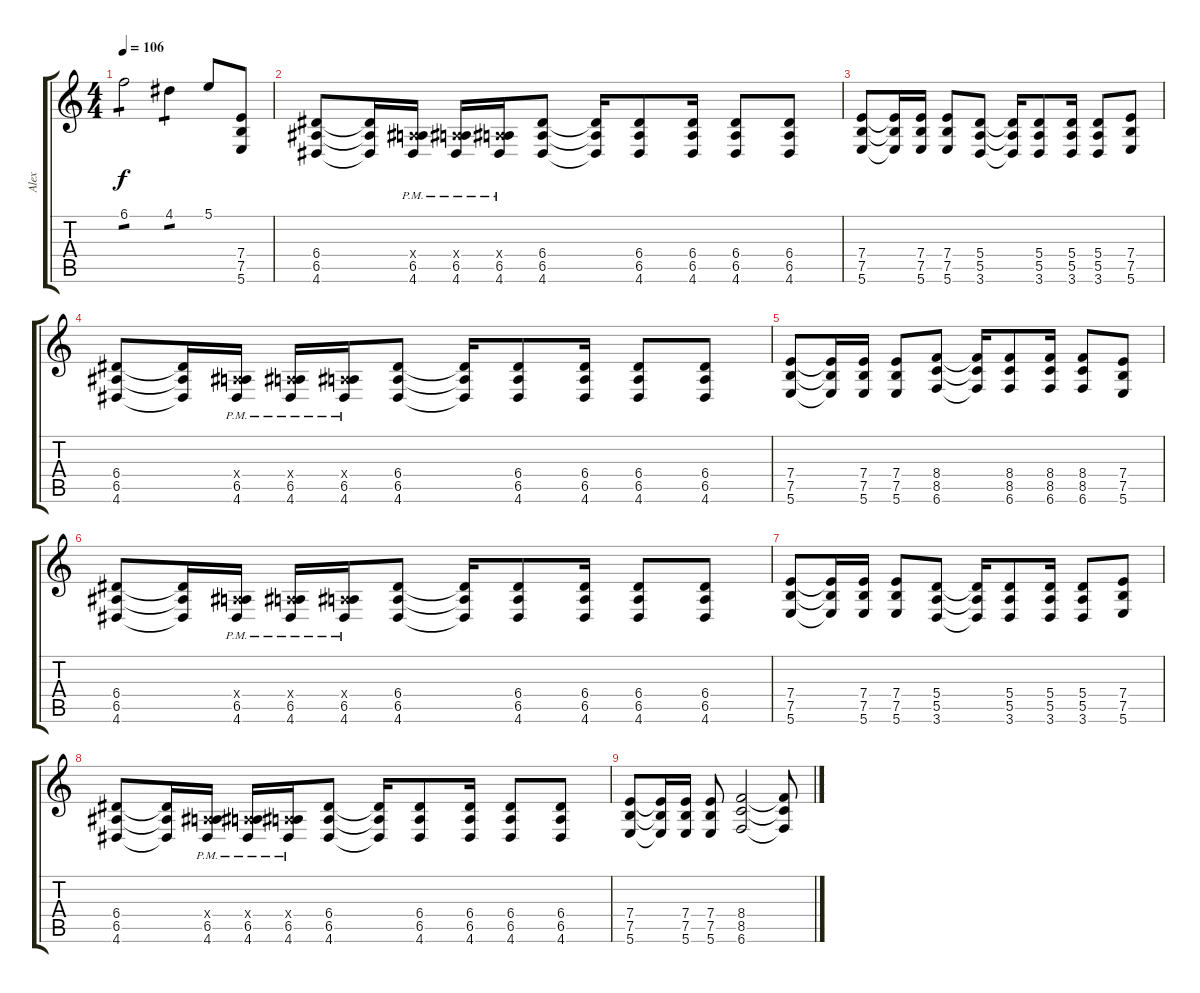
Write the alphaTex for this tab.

\track ("Alex" "Alex") {instrument distortionguitar}
\staff {score tabs}
\tuning (B3 Gb3 D3 A2 E2 B1) {hide}
\ts (4 4)
\tempo 106
\clef g2
\ks c
6.1.2{tp 1 dy f} 4.1.4{tp 1} 5.1.8 (7.4 7.5 5.6).8 |
(6.4 6.5 4.6).8 (6.4{t} 6.5{t} 4.6{t}).16 (0.4{x} 6.5{pm} 4.6{pm}).16 (0.4{x} 6.5{pm} 4.6{pm}).16 (0.4{x} 6.5{pm} 4.6{pm}).16 (6.4 6.5 4.6).8 (6.4{t} 6.5{t} 4.6{t}).16 (6.4 6.5 4.6).8 (6.4 6.5 4.6).16 (6.4 6.5 4.6).8 (6.4 6.5 4.6).8 |
(7.4 7.5 5.6).8 (7.4{t} 7.5{t} 5.6{t}).16 (7.4 7.5 5.6).16 (7.4 7.5 5.6).8 (5.4 5.5 3.6).8 (5.4{t} 5.5{t} 3.6{t}).16 (5.4 5.5 3.6).8 (5.4 5.5 3.6).16 (5.4 5.5 3.6).8 (7.4 7.5 5.6).8 |
(6.4 6.5 4.6).8 (6.4{t} 6.5{t} 4.6{t}).16 (0.4{x} 6.5{pm} 4.6{pm}).16 (0.4{x} 6.5{pm} 4.6{pm}).16 (0.4{x} 6.5{pm} 4.6{pm}).16 (6.4 6.5 4.6).8 (6.4{t} 6.5{t} 4.6{t}).16 (6.4 6.5 4.6).8 (6.4 6.5 4.6).16 (6.4 6.5 4.6).8 (6.4 6.5 4.6).8 |
(7.4 7.5 5.6).8 (7.4{t} 7.5{t} 5.6{t}).16 (7.4 7.5 5.6).16 (7.4 7.5 5.6).8 (8.4 8.5 6.6).8 (8.4{t} 8.5{t} 6.6{t}).16 (8.4 8.5 6.6).8 (8.4 8.5 6.6).16 (8.4 8.5 6.6).8 (7.4 7.5 5.6).8 |
(6.4 6.5 4.6).8 (6.4{t} 6.5{t} 4.6{t}).16 (0.4{x} 6.5{pm} 4.6{pm}).16 (0.4{x} 6.5{pm} 4.6{pm}).16 (0.4{x} 6.5{pm} 4.6{pm}).16 (6.4 6.5 4.6).8 (6.4{t} 6.5{t} 4.6{t}).16 (6.4 6.5 4.6).8 (6.4 6.5 4.6).16 (6.4 6.5 4.6).8 (6.4 6.5 4.6).8 |
(7.4 7.5 5.6).8 (7.4{t} 7.5{t} 5.6{t}).16 (7.4 7.5 5.6).16 (7.4 7.5 5.6).8 (5.4 5.5 3.6).8 (5.4{t} 5.5{t} 3.6{t}).16 (5.4 5.5 3.6).8 (5.4 5.5 3.6).16 (5.4 5.5 3.6).8 (7.4 7.5 5.6).8 |
(6.4 6.5 4.6).8 (6.4{t} 6.5{t} 4.6{t}).16 (0.4{x} 6.5{pm} 4.6{pm}).16 (0.4{x} 6.5{pm} 4.6{pm}).16 (0.4{x} 6.5{pm} 4.6{pm}).16 (6.4 6.5 4.6).8 (6.4{t} 6.5{t} 4.6{t}).16 (6.4 6.5 4.6).8 (6.4 6.5 4.6).16 (6.4 6.5 4.6).8 (6.4 6.5 4.6).8 |
(7.4 7.5 5.6).8 (7.4{t} 7.5{t} 5.6{t}).16 (7.4 7.5 5.6).16 (7.4 7.5 5.6).8 (8.4 8.5 6.6).2 (8.4{t} 8.5{t} 6.6{t}).8
